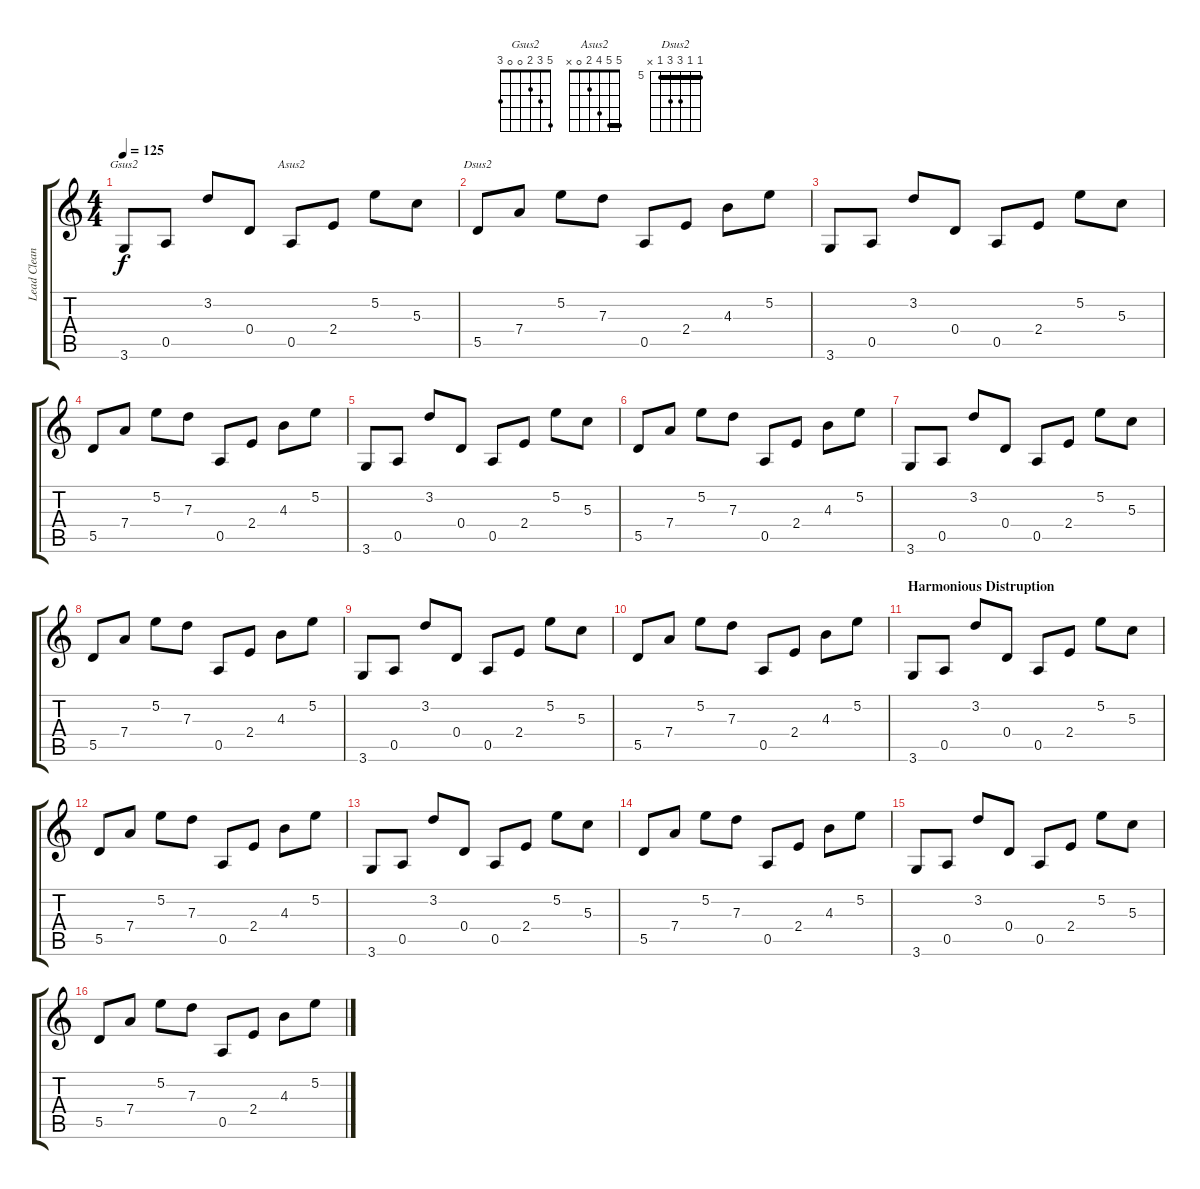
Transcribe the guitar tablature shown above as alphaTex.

\track ("Lead Clean" "Lead Clean") {instrument electricguitarclean}
\staff {score tabs}
\tuning (E4 B3 G3 D3 A2 E2) {hide}
\chord ("Gsus2" 5 3 2 0 0 3)
\chord ("Asus2" 5 5 4 2 0 x) {barre 5}
\chord ("Dsus2" 5 5 7 7 5 x) {firstfret 5 barre 5}
\ts (4 4)
\tempo 125
\clef g2
\ks c
3.6.8{ch "Gsus2" dy f instrument electricguitarclean} 0.5.8 3.2.8 0.4.8 0.5.8{ch "Asus2"} 2.4.8 5.2.8 5.3.8 |
5.5.8{ch "Dsus2"} 7.4.8 5.2.8 7.3.8 0.5.8 2.4.8 4.3.8 5.2.8 |
3.6.8 0.5.8 3.2.8 0.4.8 0.5.8 2.4.8 5.2.8 5.3.8 |
5.5.8 7.4.8 5.2.8 7.3.8 0.5.8 2.4.8 4.3.8 5.2.8 |
3.6.8 0.5.8 3.2.8 0.4.8 0.5.8 2.4.8 5.2.8 5.3.8 |
5.5.8 7.4.8 5.2.8 7.3.8 0.5.8 2.4.8 4.3.8 5.2.8 |
3.6.8 0.5.8 3.2.8 0.4.8 0.5.8 2.4.8 5.2.8 5.3.8 |
5.5.8 7.4.8 5.2.8 7.3.8 0.5.8 2.4.8 4.3.8 5.2.8 |
3.6.8 0.5.8 3.2.8 0.4.8 0.5.8 2.4.8 5.2.8 5.3.8 |
5.5.8 7.4.8 5.2.8 7.3.8 0.5.8 2.4.8 4.3.8 5.2.8 |
\section ("" "Harmonious Distruption")
3.6.8 0.5.8 3.2.8 0.4.8 0.5.8 2.4.8 5.2.8 5.3.8 |
5.5.8 7.4.8 5.2.8 7.3.8 0.5.8 2.4.8 4.3.8 5.2.8 |
3.6.8 0.5.8 3.2.8 0.4.8 0.5.8 2.4.8 5.2.8 5.3.8 |
5.5.8 7.4.8 5.2.8 7.3.8 0.5.8 2.4.8 4.3.8 5.2.8 |
3.6.8 0.5.8 3.2.8 0.4.8 0.5.8 2.4.8 5.2.8 5.3.8 |
5.5.8 7.4.8 5.2.8 7.3.8 0.5.8 2.4.8 4.3.8 5.2.8
